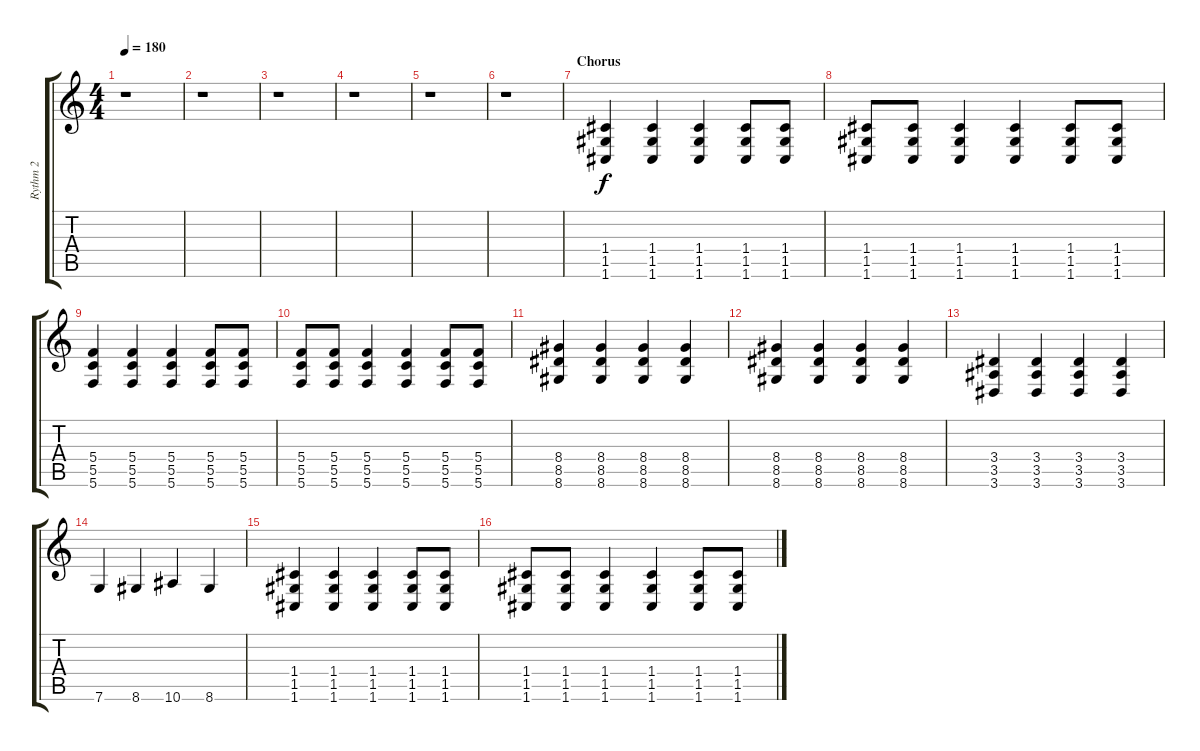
\track ("Rythm 2" "Rythm 2") {instrument distortionguitar}
\staff {score tabs}
\tuning (D4 A3 F3 C3 G2 C2) {hide}
\ts (4 4)
\tempo 180
\clef g2
\ks c
r.1{dy f} |
r.1 |
r.1 |
r.1 |
r.1 |
r.1 |
\section ("" "Chorus")
(1.4 1.5 1.6).4 (1.4 1.5 1.6).4 (1.4 1.5 1.6).4 (1.4 1.5 1.6).8 (1.4 1.5 1.6).8 |
(1.4 1.5 1.6).8 (1.4 1.5 1.6).8 (1.4 1.5 1.6).4 (1.4 1.5 1.6).4 (1.4 1.5 1.6).8 (1.4 1.5 1.6).8 |
(5.4 5.5 5.6).4 (5.4 5.5 5.6).4 (5.4 5.5 5.6).4 (5.4 5.5 5.6).8 (5.4 5.5 5.6).8 |
(5.4 5.5 5.6).8 (5.4 5.5 5.6).8 (5.4 5.5 5.6).4 (5.4 5.5 5.6).4 (5.4 5.5 5.6).8 (5.4 5.5 5.6).8 |
(8.4 8.5 8.6).4 (8.4 8.5 8.6).4 (8.4 8.5 8.6).4 (8.4 8.5 8.6).4 |
(8.4 8.5 8.6).4 (8.4 8.5 8.6).4 (8.4 8.5 8.6).4 (8.4 8.5 8.6).4 |
(3.4 3.5 3.6).4 (3.4 3.5 3.6).4 (3.4 3.5 3.6).4 (3.4 3.5 3.6).4 |
7.6.4 8.6.4 10.6.4 8.6.4 |
(1.4 1.5 1.6).4 (1.4 1.5 1.6).4 (1.4 1.5 1.6).4 (1.4 1.5 1.6).8 (1.4 1.5 1.6).8 |
(1.4 1.5 1.6).8 (1.4 1.5 1.6).8 (1.4 1.5 1.6).4 (1.4 1.5 1.6).4 (1.4 1.5 1.6).8 (1.4 1.5 1.6).8
